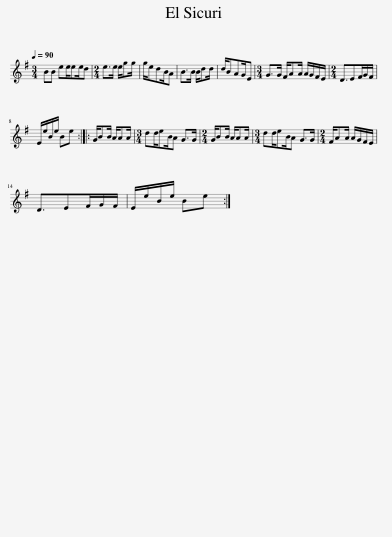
X:1
L:1/8
Q:1/4=90
M:3/4
I:linebreak $
K:Emin
V:1 treble
V:1
 BB ee/ee/d |[M:2/4] e>e e/gg/ | g/edB/A | B>B B/dd/ | d/BAG/E | %5
[M:3/4] G>G F/AA/ A/G/F/E/ |[M:2/4] D3/2EF/G/F/ |$ E/e/B/e/ Be :: G/BB/ A/AA/ |[M:3/4] dd/eB/A G>G | %10
[M:2/4] G/BB/ A/AA/ |[M:3/4] dd/eB/A G>G |[M:2/4] F/AA/ A/G/F/E/ |$ D3/2EF/G/F/ | E/e/B/e/ Be :| %15
